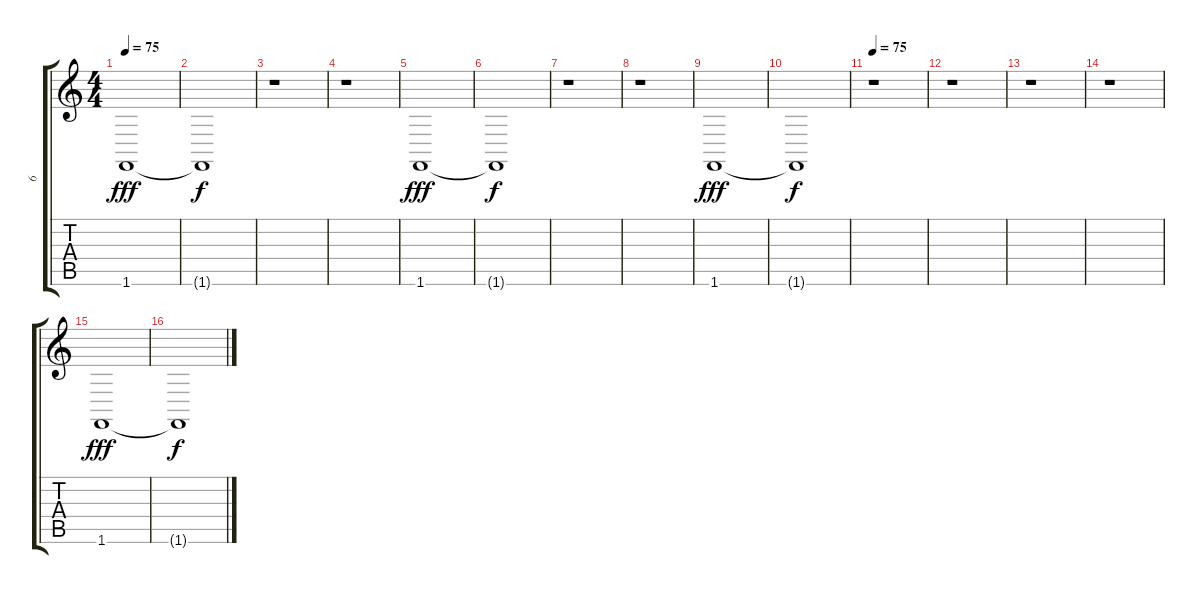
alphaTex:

\track ("6" "6") {instrument stringensemble1}
\staff {score tabs}
\tuning (E4 B3 G3 D3 A2 E2) {hide}
\ts (4 4)
\tempo 75
\clef g2
\ks c
1.6.1{dy fff} |
1.6{t}.1{dy f} |
r.1 |
r.1 |
1.6.1{dy fff} |
1.6{t}.1{dy f} |
r.1 |
r.1 |
1.6.1{dy fff} |
1.6{t}.1{dy f} |
\tempo 75
r.1 |
r.1 |
r.1 |
r.1 |
1.6.1{dy fff} |
1.6{t}.1{dy f}
